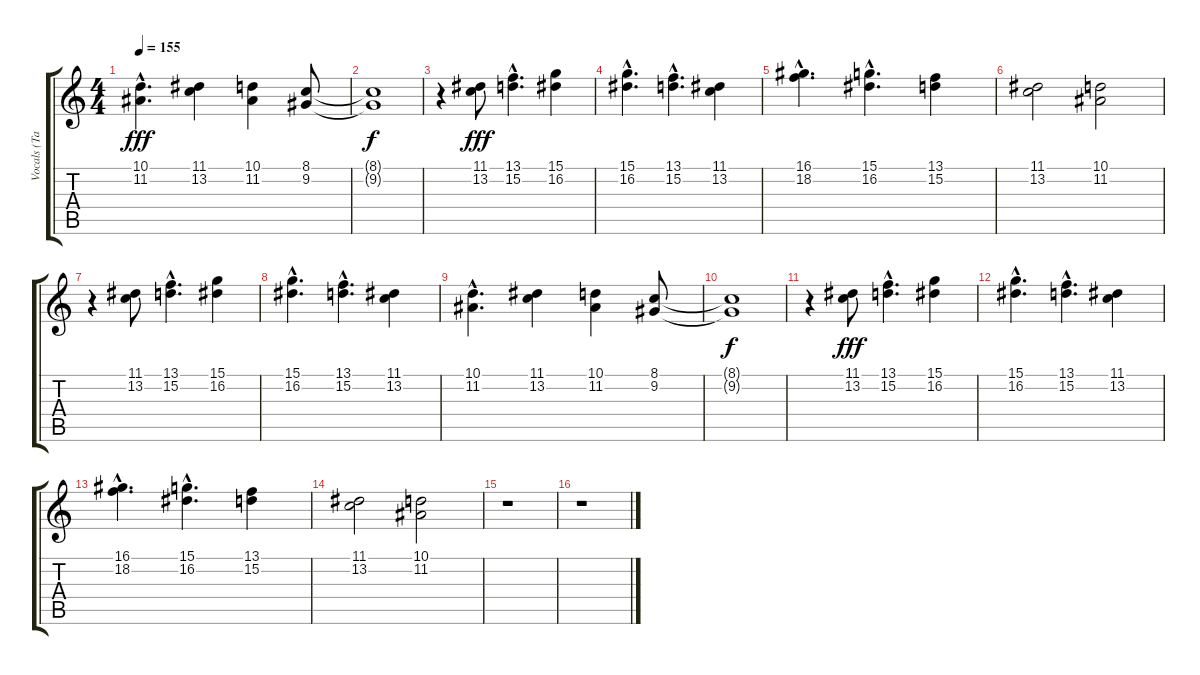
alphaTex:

\track ("Vocals (Tarja)" "Vocals (Ta") {instrument lead3calliope}
\staff {score tabs}
\tuning (E4 B3 G3 D3 A2 E2) {hide}
\ts (4 4)
\tempo 155
\clef g2
\ks c
(10.1{hac} 11.2{hac}).4{d dy fff} (11.1 13.2).4 (10.1 11.2).4 (8.1 9.2).8 |
(8.1{t} 9.2{t}).1{dy f} |
r.4 (11.1 13.2).8{dy fff} (13.1{hac} 15.2{hac}).4{d} (15.1 16.2).4 |
(15.1{hac} 16.2{hac}).4{d} (13.1{hac} 15.2{hac}).4{d} (11.1 13.2).4 |
(16.1{hac} 18.2{hac}).4{d} (15.1{hac} 16.2{hac}).4{d} (13.1 15.2).4 |
(11.1 13.2).2 (10.1 11.2).2 |
r.4 (11.1 13.2).8 (13.1{hac} 15.2{hac}).4{d} (15.1 16.2).4 |
(15.1{hac} 16.2{hac}).4{d} (13.1{hac} 15.2{hac}).4{d} (11.1 13.2).4 |
(10.1{hac} 11.2{hac}).4{d} (11.1 13.2).4 (10.1 11.2).4 (8.1 9.2).8 |
(8.1{t} 9.2{t}).1{dy f} |
r.4 (11.1 13.2).8{dy fff} (13.1{hac} 15.2{hac}).4{d} (15.1 16.2).4 |
(15.1{hac} 16.2{hac}).4{d} (13.1{hac} 15.2{hac}).4{d} (11.1 13.2).4 |
(16.1{hac} 18.2{hac}).4{d} (15.1{hac} 16.2{hac}).4{d} (13.1 15.2).4 |
(11.1 13.2).2 (10.1 11.2).2 |
r.1 |
r.1
